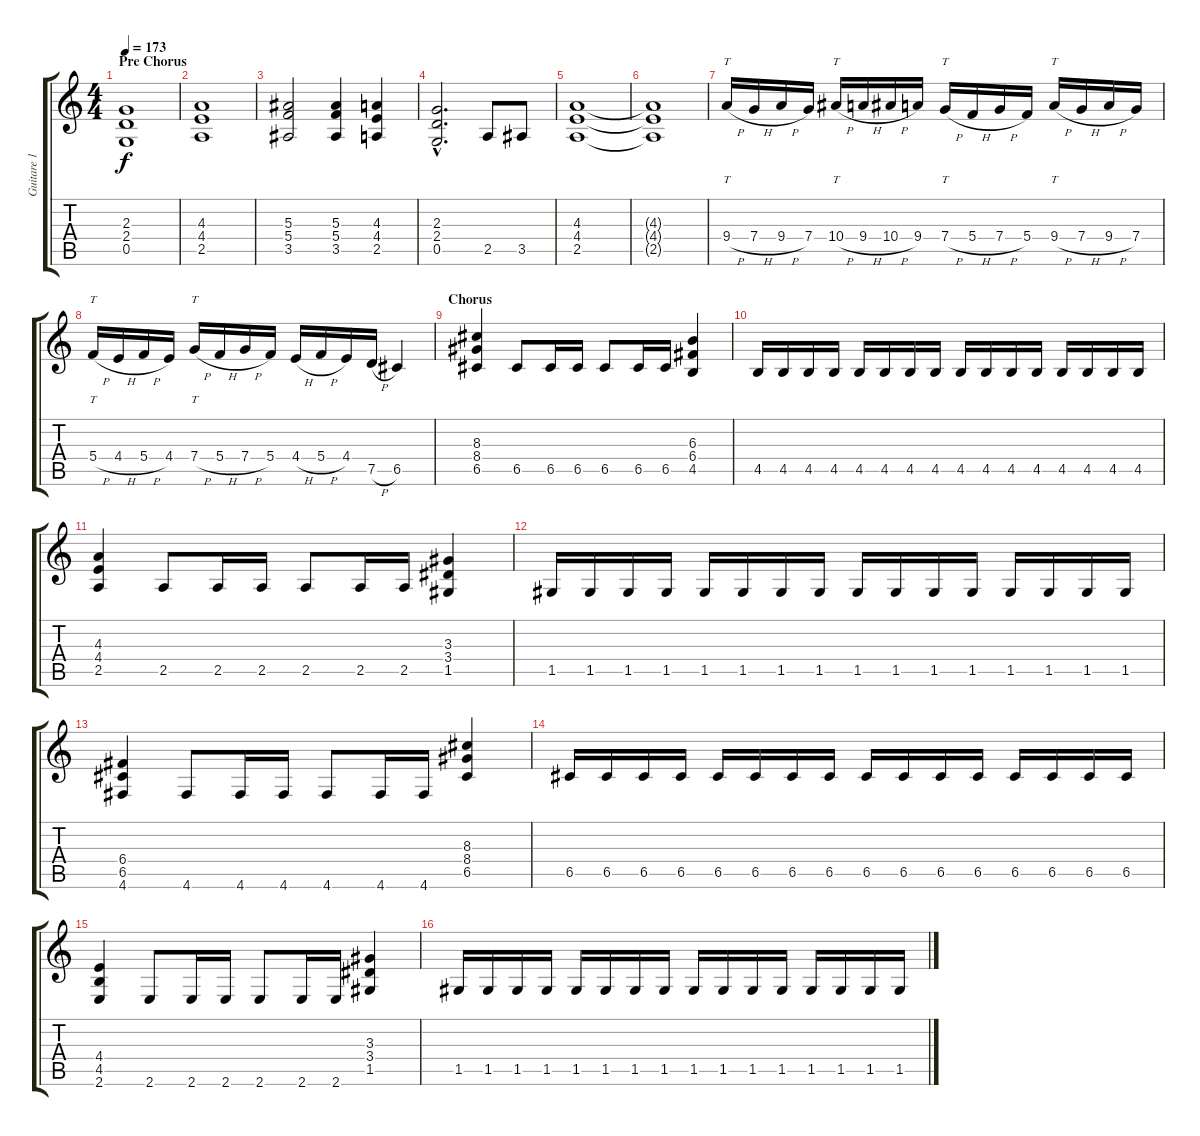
\track ("Guitare 1" "Guitare 1") {instrument distortionguitar}
\staff {score tabs}
\tuning (D4 A3 F3 C3 G2 D2) {hide}
\ts (4 4)
\section ("" "Pre Chorus")
\tempo 173
\clef g2
\ks c
(2.3 2.4 0.5).1{dy f} |
(4.3 4.4 2.5).1 |
(5.3 5.4 3.5).2 (5.3 5.4 3.5).4 (4.3 4.4 2.5).4 |
(2.3{hac} 2.4{hac} 0.5{hac}).2{d} 2.5.8 3.5.8 |
(4.3 4.4 2.5).1 |
(4.3{t} 4.4{t} 2.5{t}).1 |
9.4{h}.16{tt} 7.4{h}.16 9.4{h}.16 7.4.16 10.4{h}.16{tt} 9.4{h}.16 10.4{h}.16 9.4.16 7.4{h}.16{tt} 5.4{h}.16 7.4{h}.16 5.4.16 9.4{h}.16{tt} 7.4{h}.16 9.4{h}.16 7.4.16 |
5.4{h}.16{tt} 4.4{h}.16 5.4{h}.16 4.4.16 7.4{h}.16{tt} 5.4{h}.16 7.4{h}.16 5.4.16 4.4{h}.16 5.4{h}.16 4.4.16 7.5{h}.16 6.5.4 |
\section ("" "Chorus")
(8.3 8.4 6.5).4 6.5.8 6.5.16 6.5.16 6.5.8 6.5.16 6.5.16 (6.3 6.4 4.5).4 |
4.5.16 4.5.16 4.5.16 4.5.16 4.5.16 4.5.16 4.5.16 4.5.16 4.5.16 4.5.16 4.5.16 4.5.16 4.5.16 4.5.16 4.5.16 4.5.16 |
(4.3 4.4 2.5).4 2.5.8 2.5.16 2.5.16 2.5.8 2.5.16 2.5.16 (3.3 3.4 1.5).4 |
1.5.16 1.5.16 1.5.16 1.5.16 1.5.16 1.5.16 1.5.16 1.5.16 1.5.16 1.5.16 1.5.16 1.5.16 1.5.16 1.5.16 1.5.16 1.5.16 |
(6.4 6.5 4.6).4 4.6.8 4.6.16 4.6.16 4.6.8 4.6.16 4.6.16 (8.3 8.4 6.5).4 |
6.5.16 6.5.16 6.5.16 6.5.16 6.5.16 6.5.16 6.5.16 6.5.16 6.5.16 6.5.16 6.5.16 6.5.16 6.5.16 6.5.16 6.5.16 6.5.16 |
(4.4 4.5 2.6).4 2.6.8 2.6.16 2.6.16 2.6.8 2.6.16 2.6.16 (3.3 3.4 1.5).4 |
1.5.16 1.5.16 1.5.16 1.5.16 1.5.16 1.5.16 1.5.16 1.5.16 1.5.16 1.5.16 1.5.16 1.5.16 1.5.16 1.5.16 1.5.16 1.5.16
